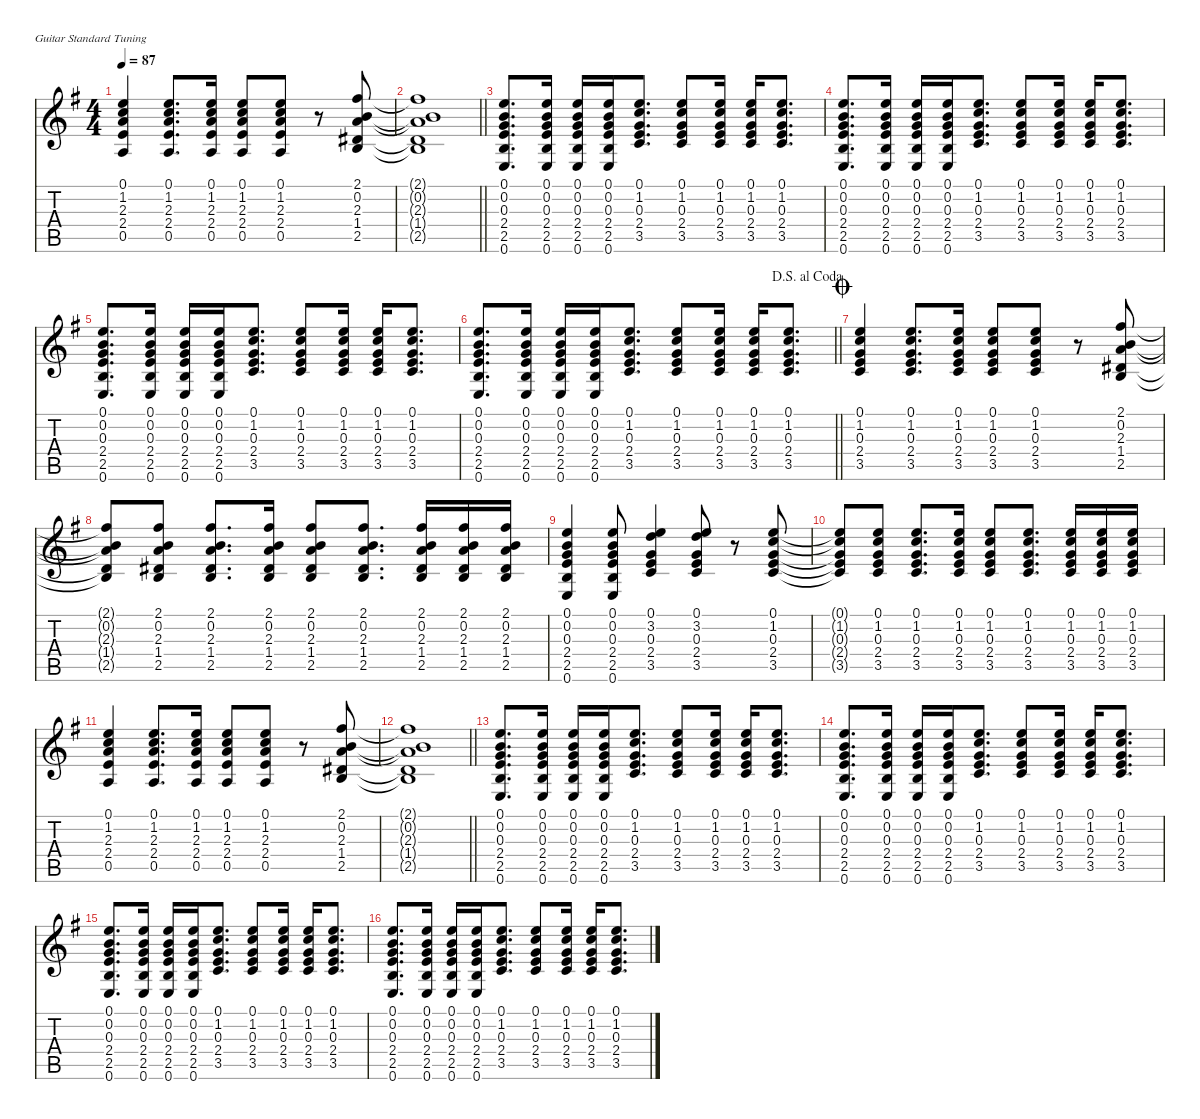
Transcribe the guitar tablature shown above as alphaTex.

\defaultSystemsLayout 4
\hideDynamics
\bracketExtendMode nobrackets
\singleTrackTrackNamePolicy hidden
\multiTrackTrackNamePolicy hidden
\otherSystemsTrackNameOrientation horizontal
\track ("Guitar" "n.guit.") {defaultSystemsLayout 4 instrument acousticguitarnylon}
\staff {score tabs}
\tuning (E4 B3 G3 D3 A2 E2)
\ts (4 4)
\tempo 87
\clef g2
\ks eminor
(0.1{acc forcenatural} 1.2{acc forcenatural} 2.3{acc forcenatural} 2.4{acc forcenatural} 0.5{acc forcenatural}).4{dy f beam Up} (0.1{acc forcenatural} 1.2{acc forcenatural} 2.3{acc forcenatural} 2.4{acc forcenatural} 0.5{acc forcenatural}).8{d beam Up} (0.1{acc forcenatural} 1.2{acc forcenatural} 2.3{acc forcenatural} 2.4{acc forcenatural} 0.5{acc forcenatural}).16{beam Up} (0.1{acc forcenatural} 1.2{acc forcenatural} 2.3{acc forcenatural} 2.4{acc forcenatural} 0.5{acc forcenatural}).8{beam Up} (0.1{acc forcenatural} 1.2{acc forcenatural} 2.3{acc forcenatural} 2.4{acc forcenatural} 0.5{acc forcenatural}).8{beam Up} r.8{beam Up} (2.1{acc #} 0.2{acc forcenatural} 2.3{acc forcenatural} 1.4{acc #} 2.5{acc forcenatural}).8{beam Up} |
\barLineRight lightlight
(2.1{t acc #} 0.2{t acc forcenatural} 2.3{t acc forcenatural} 1.4{t acc #} 2.5{t acc forcenatural}).1{beam Up} |
(0.1{acc forcenatural} 0.2{acc forcenatural} 0.3{acc forcenatural} 2.4{acc forcenatural} 2.5{acc forcenatural} 0.6{acc forcenatural}).8{d beam Up} (0.1{acc forcenatural} 0.2{acc forcenatural} 0.3{acc forcenatural} 2.4{acc forcenatural} 2.5{acc forcenatural} 0.6{acc forcenatural}).16{beam Up} (0.1{acc forcenatural} 0.2{acc forcenatural} 0.3{acc forcenatural} 2.4{acc forcenatural} 2.5{acc forcenatural} 0.6{acc forcenatural}).16{beam Up} (0.1{acc forcenatural} 0.2{acc forcenatural} 0.3{acc forcenatural} 2.4{acc forcenatural} 2.5{acc forcenatural} 0.6{acc forcenatural}).16{beam Up} (0.1{acc forcenatural} 1.2{acc forcenatural} 0.3{acc forcenatural} 2.4{acc forcenatural} 3.5{acc forcenatural}).8{d beam Up} (0.1{acc forcenatural} 1.2{acc forcenatural} 0.3{acc forcenatural} 2.4{acc forcenatural} 3.5{acc forcenatural}).8{beam Up} (0.1{acc forcenatural} 1.2{acc forcenatural} 0.3{acc forcenatural} 2.4{acc forcenatural} 3.5{acc forcenatural}).16{beam Up} (0.1{acc forcenatural} 1.2{acc forcenatural} 0.3{acc forcenatural} 2.4{acc forcenatural} 3.5{acc forcenatural}).16{beam Up} (0.1{acc forcenatural} 1.2{acc forcenatural} 0.3{acc forcenatural} 2.4{acc forcenatural} 3.5{acc forcenatural}).8{d beam Up} |
(0.1{acc forcenatural} 0.2{acc forcenatural} 0.3{acc forcenatural} 2.4{acc forcenatural} 2.5{acc forcenatural} 0.6{acc forcenatural}).8{d beam Up} (0.1{acc forcenatural} 0.2{acc forcenatural} 0.3{acc forcenatural} 2.4{acc forcenatural} 2.5{acc forcenatural} 0.6{acc forcenatural}).16{beam Up} (0.1{acc forcenatural} 0.2{acc forcenatural} 0.3{acc forcenatural} 2.4{acc forcenatural} 2.5{acc forcenatural} 0.6{acc forcenatural}).16{beam Up} (0.1{acc forcenatural} 0.2{acc forcenatural} 0.3{acc forcenatural} 2.4{acc forcenatural} 2.5{acc forcenatural} 0.6{acc forcenatural}).16{beam Up} (0.1{acc forcenatural} 1.2{acc forcenatural} 0.3{acc forcenatural} 2.4{acc forcenatural} 3.5{acc forcenatural}).8{d beam Up} (0.1{acc forcenatural} 1.2{acc forcenatural} 0.3{acc forcenatural} 2.4{acc forcenatural} 3.5{acc forcenatural}).8{beam Up} (0.1{acc forcenatural} 1.2{acc forcenatural} 0.3{acc forcenatural} 2.4{acc forcenatural} 3.5{acc forcenatural}).16{beam Up} (0.1{acc forcenatural} 1.2{acc forcenatural} 0.3{acc forcenatural} 2.4{acc forcenatural} 3.5{acc forcenatural}).16{beam Up} (0.1{acc forcenatural} 1.2{acc forcenatural} 0.3{acc forcenatural} 2.4{acc forcenatural} 3.5{acc forcenatural}).8{d beam Up} |
(0.1{acc forcenatural} 0.2{acc forcenatural} 0.3{acc forcenatural} 2.4{acc forcenatural} 2.5{acc forcenatural} 0.6{acc forcenatural}).8{d beam Up} (0.1{acc forcenatural} 0.2{acc forcenatural} 0.3{acc forcenatural} 2.4{acc forcenatural} 2.5{acc forcenatural} 0.6{acc forcenatural}).16{beam Up} (0.1{acc forcenatural} 0.2{acc forcenatural} 0.3{acc forcenatural} 2.4{acc forcenatural} 2.5{acc forcenatural} 0.6{acc forcenatural}).16{beam Up} (0.1{acc forcenatural} 0.2{acc forcenatural} 0.3{acc forcenatural} 2.4{acc forcenatural} 2.5{acc forcenatural} 0.6{acc forcenatural}).16{beam Up} (0.1{acc forcenatural} 1.2{acc forcenatural} 0.3{acc forcenatural} 2.4{acc forcenatural} 3.5{acc forcenatural}).8{d beam Up} (0.1{acc forcenatural} 1.2{acc forcenatural} 0.3{acc forcenatural} 2.4{acc forcenatural} 3.5{acc forcenatural}).8{beam Up} (0.1{acc forcenatural} 1.2{acc forcenatural} 0.3{acc forcenatural} 2.4{acc forcenatural} 3.5{acc forcenatural}).16{beam Up} (0.1{acc forcenatural} 1.2{acc forcenatural} 0.3{acc forcenatural} 2.4{acc forcenatural} 3.5{acc forcenatural}).16{beam Up} (0.1{acc forcenatural} 1.2{acc forcenatural} 0.3{acc forcenatural} 2.4{acc forcenatural} 3.5{acc forcenatural}).8{d beam Up} |
\jump dalsegnoalcoda
\barLineRight lightlight
(0.1{acc forcenatural} 0.2{acc forcenatural} 0.3{acc forcenatural} 2.4{acc forcenatural} 2.5{acc forcenatural} 0.6{acc forcenatural}).8{d beam Up} (0.1{acc forcenatural} 0.2{acc forcenatural} 0.3{acc forcenatural} 2.4{acc forcenatural} 2.5{acc forcenatural} 0.6{acc forcenatural}).16{beam Up} (0.1{acc forcenatural} 0.2{acc forcenatural} 0.3{acc forcenatural} 2.4{acc forcenatural} 2.5{acc forcenatural} 0.6{acc forcenatural}).16{beam Up} (0.1{acc forcenatural} 0.2{acc forcenatural} 0.3{acc forcenatural} 2.4{acc forcenatural} 2.5{acc forcenatural} 0.6{acc forcenatural}).16{beam Up} (0.1{acc forcenatural} 1.2{acc forcenatural} 0.3{acc forcenatural} 2.4{acc forcenatural} 3.5{acc forcenatural}).8{d beam Up} (0.1{acc forcenatural} 1.2{acc forcenatural} 0.3{acc forcenatural} 2.4{acc forcenatural} 3.5{acc forcenatural}).8{beam Up} (0.1{acc forcenatural} 1.2{acc forcenatural} 0.3{acc forcenatural} 2.4{acc forcenatural} 3.5{acc forcenatural}).16{beam Up} (0.1{acc forcenatural} 1.2{acc forcenatural} 0.3{acc forcenatural} 2.4{acc forcenatural} 3.5{acc forcenatural}).16{beam Up} (0.1{acc forcenatural} 1.2{acc forcenatural} 0.3{acc forcenatural} 2.4{acc forcenatural} 3.5{acc forcenatural}).8{d beam Up} |
\jump coda
(0.1{acc forcenatural} 1.2{acc forcenatural} 0.3{acc forcenatural} 2.4{acc forcenatural} 3.5{acc forcenatural}).4{beam Up} (0.1{acc forcenatural} 1.2{acc forcenatural} 0.3{acc forcenatural} 2.4{acc forcenatural} 3.5{acc forcenatural}).8{d beam Up} (0.1{acc forcenatural} 1.2{acc forcenatural} 0.3{acc forcenatural} 2.4{acc forcenatural} 3.5{acc forcenatural}).16{beam Up} (0.1{acc forcenatural} 1.2{acc forcenatural} 0.3{acc forcenatural} 2.4{acc forcenatural} 3.5{acc forcenatural}).8{beam Up} (0.1{acc forcenatural} 1.2{acc forcenatural} 0.3{acc forcenatural} 2.4{acc forcenatural} 3.5{acc forcenatural}).8{beam Up} r.8{beam Up} (2.1{acc #} 0.2{acc forcenatural} 2.3{acc forcenatural} 1.4{acc #} 2.5{acc forcenatural}).8{beam Up} |
(2.1{t acc #} 0.2{t acc forcenatural} 2.3{t acc forcenatural} 1.4{t acc #} 2.5{t acc forcenatural}).8{beam Up} (2.1{acc #} 0.2{acc forcenatural} 2.3{acc forcenatural} 1.4{acc #} 2.5{acc forcenatural}).8{beam Up} (2.1{acc #} 0.2{acc forcenatural} 2.3{acc forcenatural} 1.4{acc #} 2.5{acc forcenatural}).8{d beam Up} (2.1{acc #} 0.2{acc forcenatural} 2.3{acc forcenatural} 1.4{acc #} 2.5{acc forcenatural}).16{beam Up} (2.1{acc #} 0.2{acc forcenatural} 2.3{acc forcenatural} 1.4{acc #} 2.5{acc forcenatural}).8{beam Up} (2.1{acc #} 0.2{acc forcenatural} 2.3{acc forcenatural} 1.4{acc #} 2.5{acc forcenatural}).8{d beam Up} (2.1{acc #} 0.2{acc forcenatural} 2.3{acc forcenatural} 1.4{acc #} 2.5{acc forcenatural}).16{beam Up} (2.1{acc #} 0.2{acc forcenatural} 2.3{acc forcenatural} 1.4{acc #} 2.5{acc forcenatural}).16{beam Up} (2.1{acc #} 0.2{acc forcenatural} 2.3{acc forcenatural} 1.4{acc #} 2.5{acc forcenatural}).16{beam Up} |
(0.1{acc forcenatural} 0.2{acc forcenatural} 0.3{acc forcenatural} 2.4{acc forcenatural} 2.5{acc forcenatural} 0.6{acc forcenatural}).4{beam Up} (0.1{acc forcenatural} 0.2{acc forcenatural} 0.3{acc forcenatural} 2.4{acc forcenatural} 2.5{acc forcenatural} 0.6{acc forcenatural}).8{beam Up} (0.1{acc forcenatural} 3.2{acc forcenatural} 0.3{acc forcenatural} 2.4{acc forcenatural} 3.5{acc forcenatural}).4{beam Up} (0.1{acc forcenatural} 3.2{acc forcenatural} 0.3{acc forcenatural} 2.4{acc forcenatural} 3.5{acc forcenatural}).8{beam Up} r.8{beam Up} (0.1{acc forcenatural} 1.2{acc forcenatural} 0.3{acc forcenatural} 2.4{acc forcenatural} 3.5{acc forcenatural}).8{beam Up} |
(0.1{t acc forcenatural} 1.2{t acc forcenatural} 0.3{t acc forcenatural} 2.4{t acc forcenatural} 3.5{t acc forcenatural}).8{beam Up} (0.1{acc forcenatural} 1.2{acc forcenatural} 0.3{acc forcenatural} 2.4{acc forcenatural} 3.5{acc forcenatural}).8{beam Up} (0.1{acc forcenatural} 1.2{acc forcenatural} 0.3{acc forcenatural} 2.4{acc forcenatural} 3.5{acc forcenatural}).8{d beam Up} (0.1{acc forcenatural} 1.2{acc forcenatural} 0.3{acc forcenatural} 2.4{acc forcenatural} 3.5{acc forcenatural}).16{beam Up} (0.1{acc forcenatural} 1.2{acc forcenatural} 0.3{acc forcenatural} 2.4{acc forcenatural} 3.5{acc forcenatural}).8{beam Up} (0.1{acc forcenatural} 1.2{acc forcenatural} 0.3{acc forcenatural} 2.4{acc forcenatural} 3.5{acc forcenatural}).8{d beam Up} (0.1{acc forcenatural} 1.2{acc forcenatural} 0.3{acc forcenatural} 2.4{acc forcenatural} 3.5{acc forcenatural}).16{beam Up} (0.1{acc forcenatural} 1.2{acc forcenatural} 0.3{acc forcenatural} 2.4{acc forcenatural} 3.5{acc forcenatural}).16{beam Up} (0.1{acc forcenatural} 1.2{acc forcenatural} 0.3{acc forcenatural} 2.4{acc forcenatural} 3.5{acc forcenatural}).16{beam Up} |
(0.1{acc forcenatural} 1.2{acc forcenatural} 2.3{acc forcenatural} 2.4{acc forcenatural} 0.5{acc forcenatural}).4{beam Up} (0.1{acc forcenatural} 1.2{acc forcenatural} 2.3{acc forcenatural} 2.4{acc forcenatural} 0.5{acc forcenatural}).8{d beam Up} (0.1{acc forcenatural} 1.2{acc forcenatural} 2.3{acc forcenatural} 2.4{acc forcenatural} 0.5{acc forcenatural}).16{beam Up} (0.1{acc forcenatural} 1.2{acc forcenatural} 2.3{acc forcenatural} 2.4{acc forcenatural} 0.5{acc forcenatural}).8{beam Up} (0.1{acc forcenatural} 1.2{acc forcenatural} 2.3{acc forcenatural} 2.4{acc forcenatural} 0.5{acc forcenatural}).8{beam Up} r.8{beam Up} (2.1{acc #} 0.2{acc forcenatural} 2.3{acc forcenatural} 1.4{acc #} 2.5{acc forcenatural}).8{beam Up} |
\barLineRight lightlight
(2.1{t acc #} 0.2{t acc forcenatural} 2.3{t acc forcenatural} 1.4{t acc #} 2.5{t acc forcenatural}).1{beam Up} |
(0.1{acc forcenatural} 0.2{acc forcenatural} 0.3{acc forcenatural} 2.4{acc forcenatural} 2.5{acc forcenatural} 0.6{acc forcenatural}).8{d beam Up} (0.1{acc forcenatural} 0.2{acc forcenatural} 0.3{acc forcenatural} 2.4{acc forcenatural} 2.5{acc forcenatural} 0.6{acc forcenatural}).16{beam Up} (0.1{acc forcenatural} 0.2{acc forcenatural} 0.3{acc forcenatural} 2.4{acc forcenatural} 2.5{acc forcenatural} 0.6{acc forcenatural}).16{beam Up} (0.1{acc forcenatural} 0.2{acc forcenatural} 0.3{acc forcenatural} 2.4{acc forcenatural} 2.5{acc forcenatural} 0.6{acc forcenatural}).16{beam Up} (0.1{acc forcenatural} 1.2{acc forcenatural} 0.3{acc forcenatural} 2.4{acc forcenatural} 3.5{acc forcenatural}).8{d beam Up} (0.1{acc forcenatural} 1.2{acc forcenatural} 0.3{acc forcenatural} 2.4{acc forcenatural} 3.5{acc forcenatural}).8{beam Up} (0.1{acc forcenatural} 1.2{acc forcenatural} 0.3{acc forcenatural} 2.4{acc forcenatural} 3.5{acc forcenatural}).16{beam Up} (0.1{acc forcenatural} 1.2{acc forcenatural} 0.3{acc forcenatural} 2.4{acc forcenatural} 3.5{acc forcenatural}).16{beam Up} (0.1{acc forcenatural} 1.2{acc forcenatural} 0.3{acc forcenatural} 2.4{acc forcenatural} 3.5{acc forcenatural}).8{d beam Up} |
(0.1{acc forcenatural} 0.2{acc forcenatural} 0.3{acc forcenatural} 2.4{acc forcenatural} 2.5{acc forcenatural} 0.6{acc forcenatural}).8{d beam Up} (0.1{acc forcenatural} 0.2{acc forcenatural} 0.3{acc forcenatural} 2.4{acc forcenatural} 2.5{acc forcenatural} 0.6{acc forcenatural}).16{beam Up} (0.1{acc forcenatural} 0.2{acc forcenatural} 0.3{acc forcenatural} 2.4{acc forcenatural} 2.5{acc forcenatural} 0.6{acc forcenatural}).16{beam Up} (0.1{acc forcenatural} 0.2{acc forcenatural} 0.3{acc forcenatural} 2.4{acc forcenatural} 2.5{acc forcenatural} 0.6{acc forcenatural}).16{beam Up} (0.1{acc forcenatural} 1.2{acc forcenatural} 0.3{acc forcenatural} 2.4{acc forcenatural} 3.5{acc forcenatural}).8{d beam Up} (0.1{acc forcenatural} 1.2{acc forcenatural} 0.3{acc forcenatural} 2.4{acc forcenatural} 3.5{acc forcenatural}).8{beam Up} (0.1{acc forcenatural} 1.2{acc forcenatural} 0.3{acc forcenatural} 2.4{acc forcenatural} 3.5{acc forcenatural}).16{beam Up} (0.1{acc forcenatural} 1.2{acc forcenatural} 0.3{acc forcenatural} 2.4{acc forcenatural} 3.5{acc forcenatural}).16{beam Up} (0.1{acc forcenatural} 1.2{acc forcenatural} 0.3{acc forcenatural} 2.4{acc forcenatural} 3.5{acc forcenatural}).8{d beam Up} |
(0.1{acc forcenatural} 0.2{acc forcenatural} 0.3{acc forcenatural} 2.4{acc forcenatural} 2.5{acc forcenatural} 0.6{acc forcenatural}).8{d beam Up} (0.1{acc forcenatural} 0.2{acc forcenatural} 0.3{acc forcenatural} 2.4{acc forcenatural} 2.5{acc forcenatural} 0.6{acc forcenatural}).16{beam Up} (0.1{acc forcenatural} 0.2{acc forcenatural} 0.3{acc forcenatural} 2.4{acc forcenatural} 2.5{acc forcenatural} 0.6{acc forcenatural}).16{beam Up} (0.1{acc forcenatural} 0.2{acc forcenatural} 0.3{acc forcenatural} 2.4{acc forcenatural} 2.5{acc forcenatural} 0.6{acc forcenatural}).16{beam Up} (0.1{acc forcenatural} 1.2{acc forcenatural} 0.3{acc forcenatural} 2.4{acc forcenatural} 3.5{acc forcenatural}).8{d beam Up} (0.1{acc forcenatural} 1.2{acc forcenatural} 0.3{acc forcenatural} 2.4{acc forcenatural} 3.5{acc forcenatural}).8{beam Up} (0.1{acc forcenatural} 1.2{acc forcenatural} 0.3{acc forcenatural} 2.4{acc forcenatural} 3.5{acc forcenatural}).16{beam Up} (0.1{acc forcenatural} 1.2{acc forcenatural} 0.3{acc forcenatural} 2.4{acc forcenatural} 3.5{acc forcenatural}).16{beam Up} (0.1{acc forcenatural} 1.2{acc forcenatural} 0.3{acc forcenatural} 2.4{acc forcenatural} 3.5{acc forcenatural}).8{d beam Up} |
(0.1{acc forcenatural} 0.2{acc forcenatural} 0.3{acc forcenatural} 2.4{acc forcenatural} 2.5{acc forcenatural} 0.6{acc forcenatural}).8{d beam Up} (0.1{acc forcenatural} 0.2{acc forcenatural} 0.3{acc forcenatural} 2.4{acc forcenatural} 2.5{acc forcenatural} 0.6{acc forcenatural}).16{beam Up} (0.1{acc forcenatural} 0.2{acc forcenatural} 0.3{acc forcenatural} 2.4{acc forcenatural} 2.5{acc forcenatural} 0.6{acc forcenatural}).16{beam Up} (0.1{acc forcenatural} 0.2{acc forcenatural} 0.3{acc forcenatural} 2.4{acc forcenatural} 2.5{acc forcenatural} 0.6{acc forcenatural}).16{beam Up} (0.1{acc forcenatural} 1.2{acc forcenatural} 0.3{acc forcenatural} 2.4{acc forcenatural} 3.5{acc forcenatural}).8{d beam Up} (0.1{acc forcenatural} 1.2{acc forcenatural} 0.3{acc forcenatural} 2.4{acc forcenatural} 3.5{acc forcenatural}).8{beam Up} (0.1{acc forcenatural} 1.2{acc forcenatural} 0.3{acc forcenatural} 2.4{acc forcenatural} 3.5{acc forcenatural}).16{beam Up} (0.1{acc forcenatural} 1.2{acc forcenatural} 0.3{acc forcenatural} 2.4{acc forcenatural} 3.5{acc forcenatural}).16{beam Up} (0.1{acc forcenatural} 1.2{acc forcenatural} 0.3{acc forcenatural} 2.4{acc forcenatural} 3.5{acc forcenatural}).8{d beam Up}
